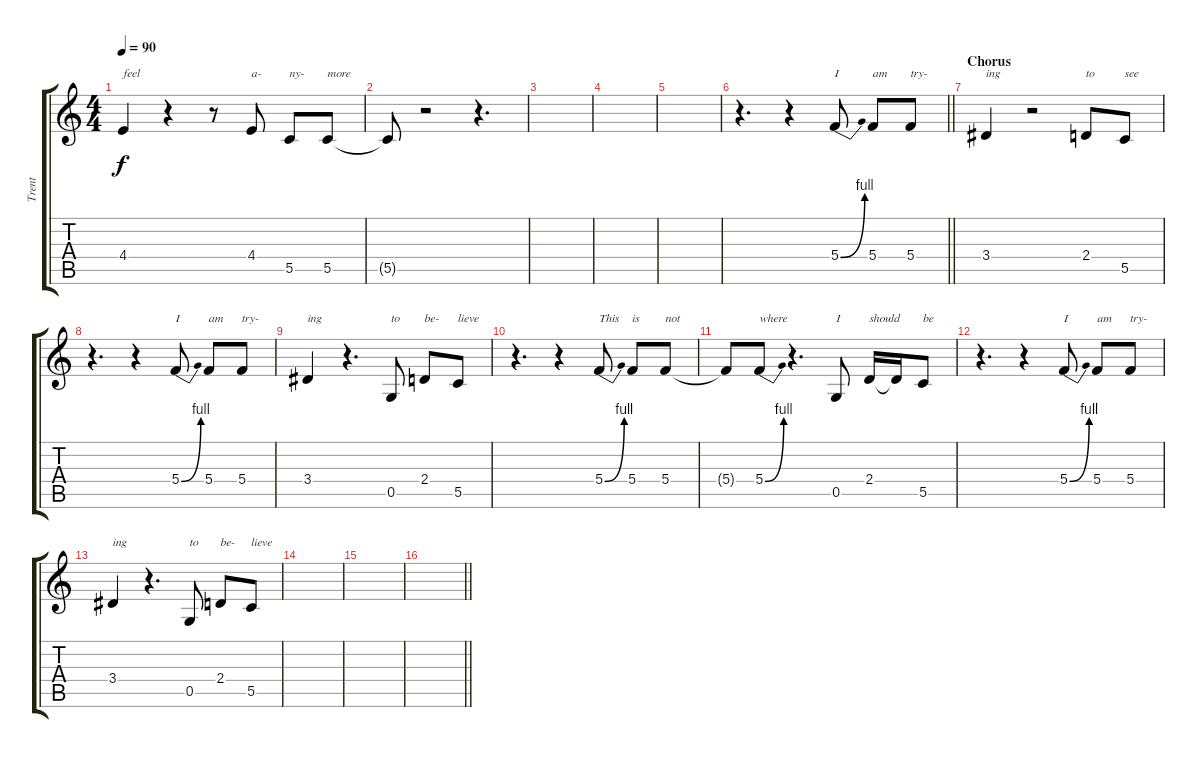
\track ("Trent" "Trent") {instrument electricguitarjazz}
\staff {score tabs}
\tuning (D4 A3 F3 C3 G2 C2) {hide}
\ts (4 4)
\tempo 90
\clef g2
\ks c
4.4.4{txt "feel" dy f} r.4 r.8 4.4.8{txt "a-"} 5.5.8{txt "ny-"} 5.5.8{txt "more"} |
5.5{t}.8 r.2 r.4{d} |
|
|
|
\barLineRight lightlight
r.4{d} r.4 5.4{be (bend 0 0 60 4)}.8{txt "I"} 5.4.8{txt "am"} 5.4.8{txt "try-"} |
\section ("" "Chorus")
3.4.4{txt "ing"} r.2 2.4.8{txt "to"} 5.5.8{txt "see"} |
r.4{d} r.4 5.4{be (bend 0 0 60 4)}.8{txt "I"} 5.4.8{txt "am"} 5.4.8{txt "try-"} |
3.4.4{txt "ing"} r.4{d} 0.5.8{txt "to"} 2.4.8{txt "be-"} 5.5.8{txt "lieve"} |
r.4{d} r.4 5.4{be (bend 0 0 60 4)}.8{txt "This"} 5.4.8{txt "is"} 5.4.8{txt "not"} |
5.4{t}.8 5.4{be (bend 0 0 60 4)}.8{txt "where"} r.4{d} 0.5.8{txt "I"} 2.4.16{txt "should"} 2.4{t}.16 5.5.8{txt "be"} |
r.4{d} r.4 5.4{be (bend 0 0 60 4)}.8{txt "I"} 5.4.8{txt "am"} 5.4.8{txt "try-"} |
3.4.4{txt "ing"} r.4{d} 0.5.8{txt "to"} 2.4.8{txt "be-"} 5.5.8{txt "lieve"} |
|
|
\barLineRight lightlight
